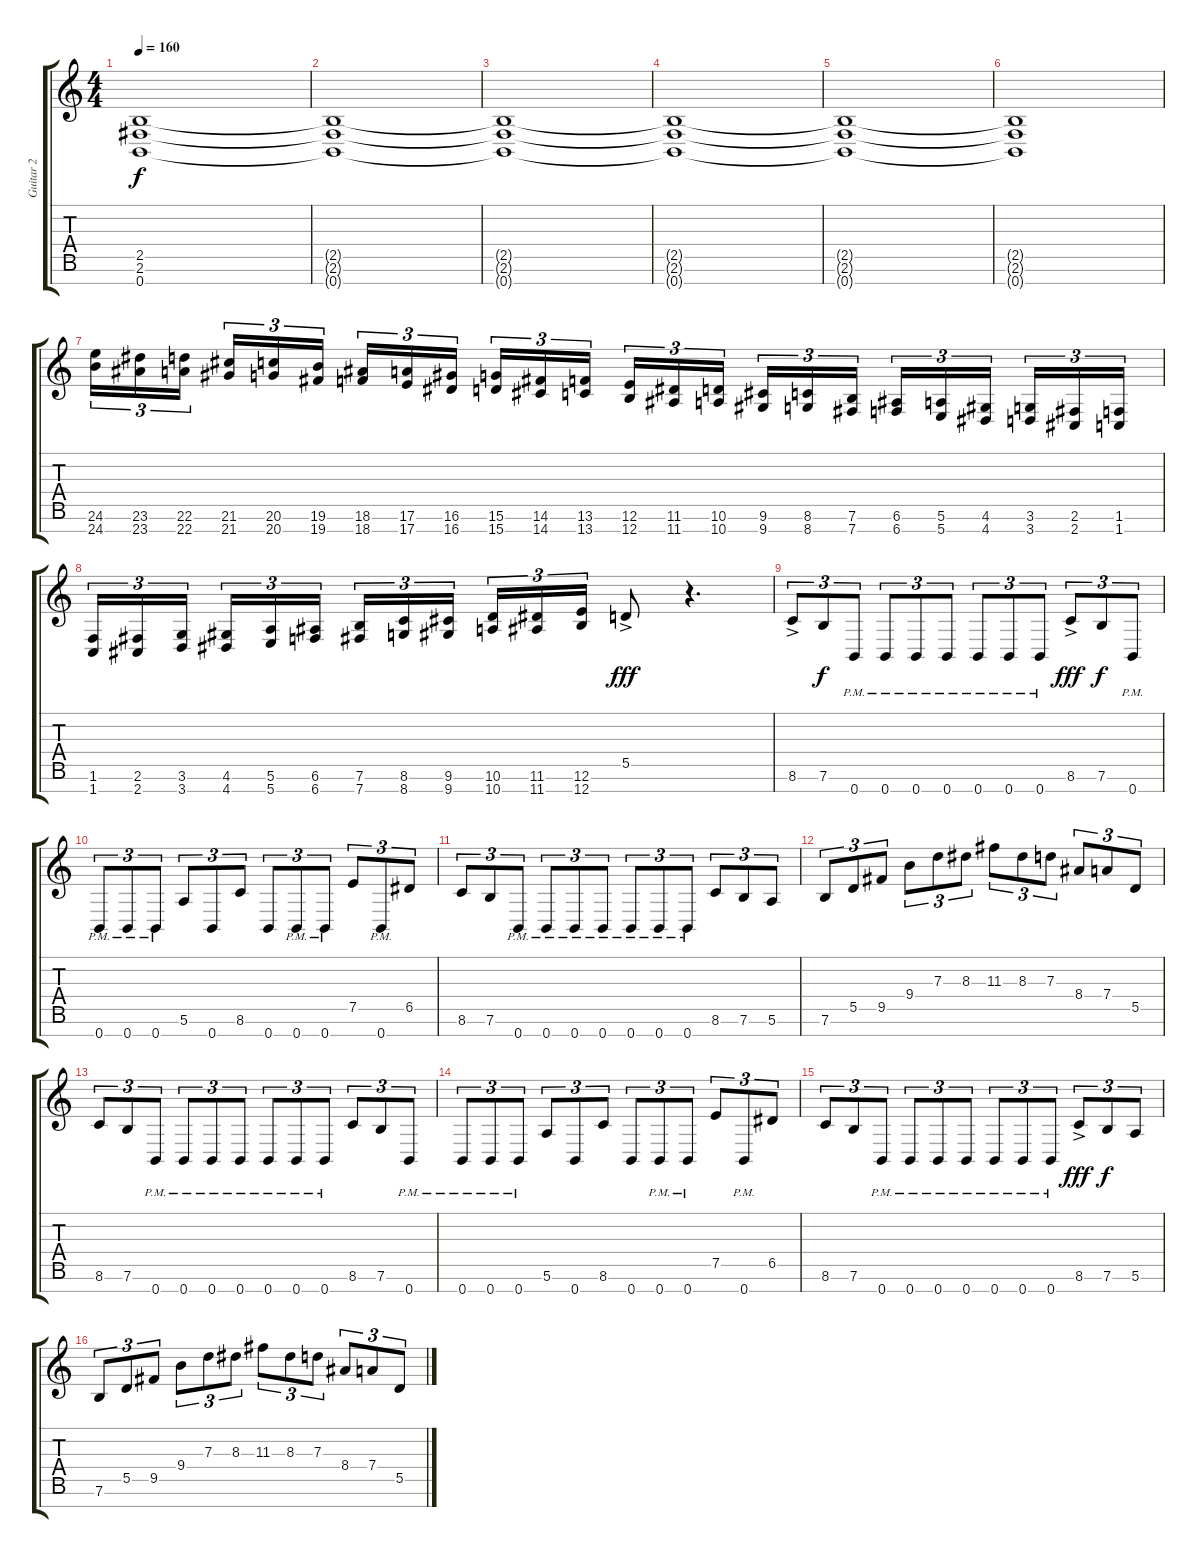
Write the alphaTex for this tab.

\track ("Guitar 2" "Guitar 2") {instrument distortionguitar}
\staff {score tabs}
\tuning (E4 B3 G3 D3 A2 E2 B1) {hide}
\ts (4 4)
\tempo 160
\clef g2
\ks c
(2.5{t} 2.6{t} 0.7{t}).1{dy f} |
(2.5{t} 2.6{t} 0.7{t}).1 |
(2.5{t} 2.6{t} 0.7{t}).1 |
(2.5{t} 2.6{t} 0.7{t}).1 |
(2.5{t} 2.6{t} 0.7{t}).1 |
(2.5{t} 2.6{t} 0.7{t}).1 |
(24.6 24.7).16{tu (3 2) instrument guitarfretnoise} (23.6 23.7).16{tu (3 2)} (22.6 22.7).16{tu (3 2)} (21.6 21.7).16{tu (3 2)} (20.6 20.7).16{tu (3 2)} (19.6 19.7).16{tu (3 2)} (18.6 18.7).16{tu (3 2)} (17.6 17.7).16{tu (3 2)} (16.6 16.7).16{tu (3 2)} (15.6 15.7).16{tu (3 2)} (14.6 14.7).16{tu (3 2)} (13.6 13.7).16{tu (3 2)} (12.6 12.7).16{tu (3 2)} (11.6 11.7).16{tu (3 2)} (10.6 10.7).16{tu (3 2)} (9.6 9.7).16{tu (3 2)} (8.6 8.7).16{tu (3 2)} (7.6 7.7).16{tu (3 2)} (6.6 6.7).16{tu (3 2)} (5.6 5.7).16{tu (3 2)} (4.6 4.7).16{tu (3 2)} (3.6 3.7).16{tu (3 2)} (2.6 2.7).16{tu (3 2)} (1.6 1.7).16{tu (3 2)} |
(1.6 1.7).16{tu (3 2)} (2.6 2.7).16{tu (3 2)} (3.6 3.7).16{tu (3 2)} (4.6 4.7).16{tu (3 2)} (5.6 5.7).16{tu (3 2)} (6.6 6.7).16{tu (3 2)} (7.6 7.7).16{tu (3 2)} (8.6 8.7).16{tu (3 2)} (9.6 9.7).16{tu (3 2)} (10.6 10.7).16{tu (3 2)} (11.6 11.7).16{tu (3 2)} (12.6 12.7).16{tu (3 2)} 5.5{ac}.8{dy fff instrument distortionguitar} r.4{d} |
8.6{ac}.8{tu (3 2)} 7.6.8{tu (3 2) dy f} 0.7{pm}.8{tu (3 2)} 0.7{pm}.8{tu (3 2)} 0.7{pm}.8{tu (3 2)} 0.7{pm}.8{tu (3 2)} 0.7{pm}.8{tu (3 2)} 0.7{pm}.8{tu (3 2)} 0.7{pm}.8{tu (3 2)} 8.6{ac}.8{tu (3 2) dy fff} 7.6.8{tu (3 2) dy f} 0.7{pm}.8{tu (3 2)} |
0.7{pm}.8{tu (3 2)} 0.7{pm}.8{tu (3 2)} 0.7{pm}.8{tu (3 2)} 5.6.8{tu (3 2)} 0.7.8{tu (3 2)} 8.6.8{tu (3 2)} 0.7.8{tu (3 2)} 0.7{pm}.8{tu (3 2)} 0.7{pm}.8{tu (3 2)} 7.5.8{tu (3 2)} 0.7{pm}.8{tu (3 2)} 6.5.8{tu (3 2)} |
8.6.8{tu (3 2)} 7.6.8{tu (3 2)} 0.7{pm}.8{tu (3 2)} 0.7{pm}.8{tu (3 2)} 0.7{pm}.8{tu (3 2)} 0.7{pm}.8{tu (3 2)} 0.7{pm}.8{tu (3 2)} 0.7{pm}.8{tu (3 2)} 0.7{pm}.8{tu (3 2)} 8.6.8{tu (3 2)} 7.6.8{tu (3 2)} 5.6.8{tu (3 2)} |
7.6.8{tu (3 2)} 5.5.8{tu (3 2)} 9.5.8{tu (3 2)} 9.4.8{tu (3 2)} 7.3.8{tu (3 2)} 8.3.8{tu (3 2)} 11.3.8{tu (3 2)} 8.3.8{tu (3 2)} 7.3.8{tu (3 2)} 8.4.8{tu (3 2)} 7.4.8{tu (3 2)} 5.5.8{tu (3 2)} |
8.6.8{tu (3 2)} 7.6.8{tu (3 2)} 0.7{pm}.8{tu (3 2)} 0.7{pm}.8{tu (3 2)} 0.7{pm}.8{tu (3 2)} 0.7{pm}.8{tu (3 2)} 0.7{pm}.8{tu (3 2)} 0.7{pm}.8{tu (3 2)} 0.7{pm}.8{tu (3 2)} 8.6.8{tu (3 2)} 7.6.8{tu (3 2)} 0.7{pm}.8{tu (3 2)} |
0.7{pm}.8{tu (3 2)} 0.7{pm}.8{tu (3 2)} 0.7{pm}.8{tu (3 2)} 5.6.8{tu (3 2)} 0.7.8{tu (3 2)} 8.6.8{tu (3 2)} 0.7.8{tu (3 2)} 0.7{pm}.8{tu (3 2)} 0.7{pm}.8{tu (3 2)} 7.5.8{tu (3 2)} 0.7{pm}.8{tu (3 2)} 6.5.8{tu (3 2)} |
8.6.8{tu (3 2)} 7.6.8{tu (3 2)} 0.7{pm}.8{tu (3 2)} 0.7{pm}.8{tu (3 2)} 0.7{pm}.8{tu (3 2)} 0.7{pm}.8{tu (3 2)} 0.7{pm}.8{tu (3 2)} 0.7{pm}.8{tu (3 2)} 0.7{pm}.8{tu (3 2)} 8.6{ac}.8{tu (3 2) dy fff} 7.6.8{tu (3 2) dy f} 5.6.8{tu (3 2)} |
7.6.8{tu (3 2)} 5.5.8{tu (3 2)} 9.5.8{tu (3 2)} 9.4.8{tu (3 2)} 7.3.8{tu (3 2)} 8.3.8{tu (3 2)} 11.3.8{tu (3 2)} 8.3.8{tu (3 2)} 7.3.8{tu (3 2)} 8.4.8{tu (3 2)} 7.4.8{tu (3 2)} 5.5.8{tu (3 2)}
